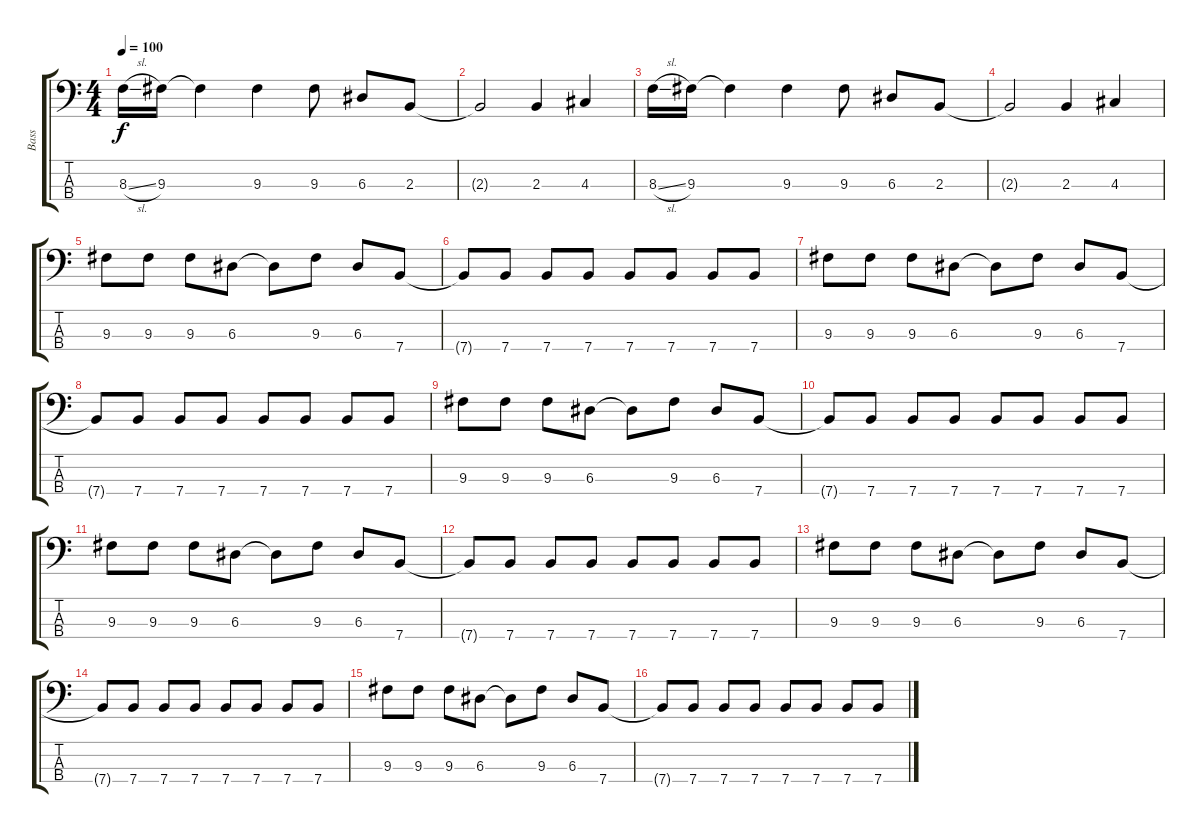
\track ("Bass" "Bass") {instrument electricbassfinger}
\staff {score tabs}
\tuning (G2 D2 A1 E1) {hide}
\ts (4 4)
\tempo 100
\clef f4
\ks c
8.3{sl}.16{dy f} 9.3.16 9.3{t}.4 9.3.4 9.3.8 6.3.8 2.3.8 |
2.3{t}.2 2.3.4 4.3.4 |
8.3{sl}.16 9.3.16 9.3{t}.4 9.3.4 9.3.8 6.3.8 2.3.8 |
2.3{t}.2 2.3.4 4.3.4 |
9.3.8 9.3.8 9.3.8 6.3.8 6.3{t}.8 9.3.8 6.3.8 7.4.8 |
7.4{t}.8 7.4.8 7.4.8 7.4.8 7.4.8 7.4.8 7.4.8 7.4.8 |
9.3.8 9.3.8 9.3.8 6.3.8 6.3{t}.8 9.3.8 6.3.8 7.4.8 |
7.4{t}.8 7.4.8 7.4.8 7.4.8 7.4.8 7.4.8 7.4.8 7.4.8 |
9.3.8 9.3.8 9.3.8 6.3.8 6.3{t}.8 9.3.8 6.3.8 7.4.8 |
7.4{t}.8 7.4.8 7.4.8 7.4.8 7.4.8 7.4.8 7.4.8 7.4.8 |
9.3.8 9.3.8 9.3.8 6.3.8 6.3{t}.8 9.3.8 6.3.8 7.4.8 |
7.4{t}.8 7.4.8 7.4.8 7.4.8 7.4.8 7.4.8 7.4.8 7.4.8 |
9.3.8 9.3.8 9.3.8 6.3.8 6.3{t}.8 9.3.8 6.3.8 7.4.8 |
7.4{t}.8 7.4.8 7.4.8 7.4.8 7.4.8 7.4.8 7.4.8 7.4.8 |
9.3.8 9.3.8 9.3.8 6.3.8 6.3{t}.8 9.3.8 6.3.8 7.4.8 |
7.4{t}.8 7.4.8 7.4.8 7.4.8 7.4.8 7.4.8 7.4.8 7.4.8
